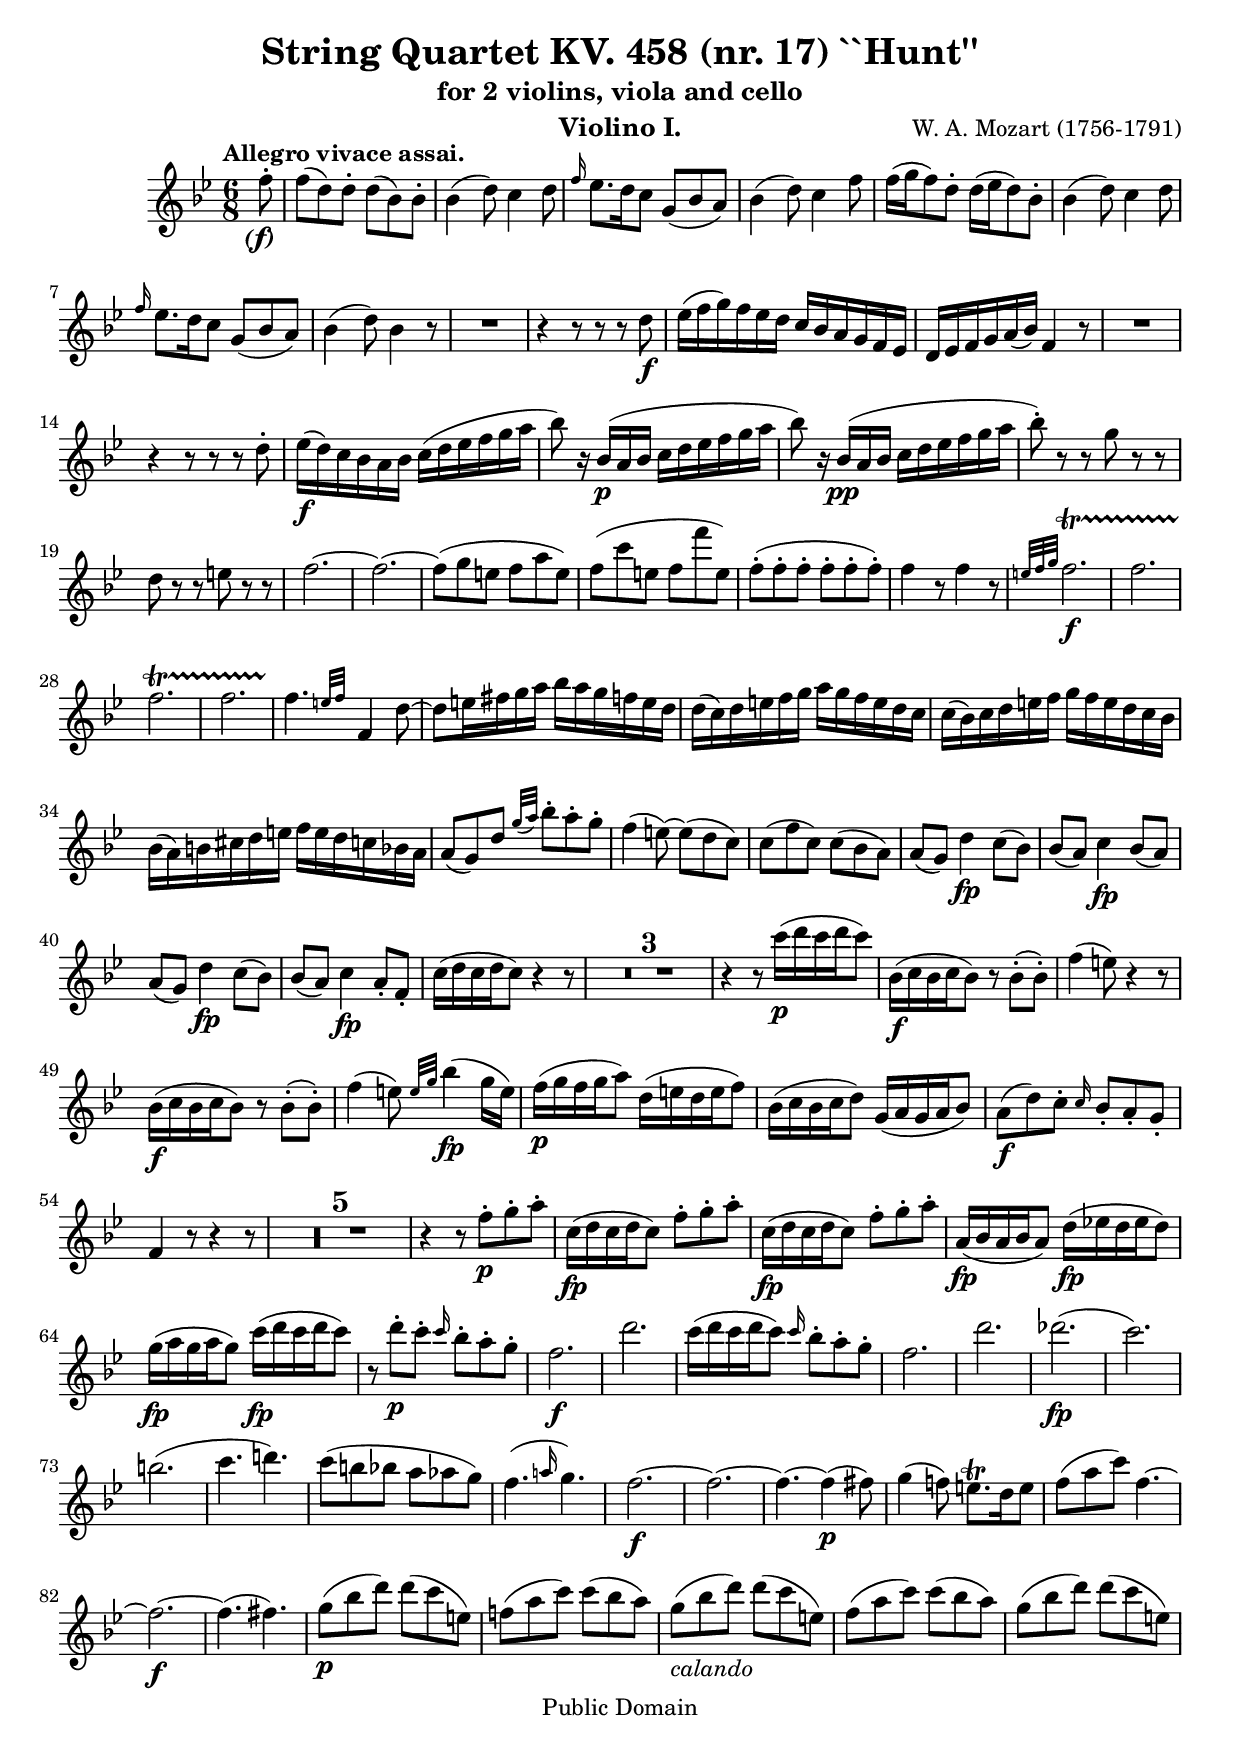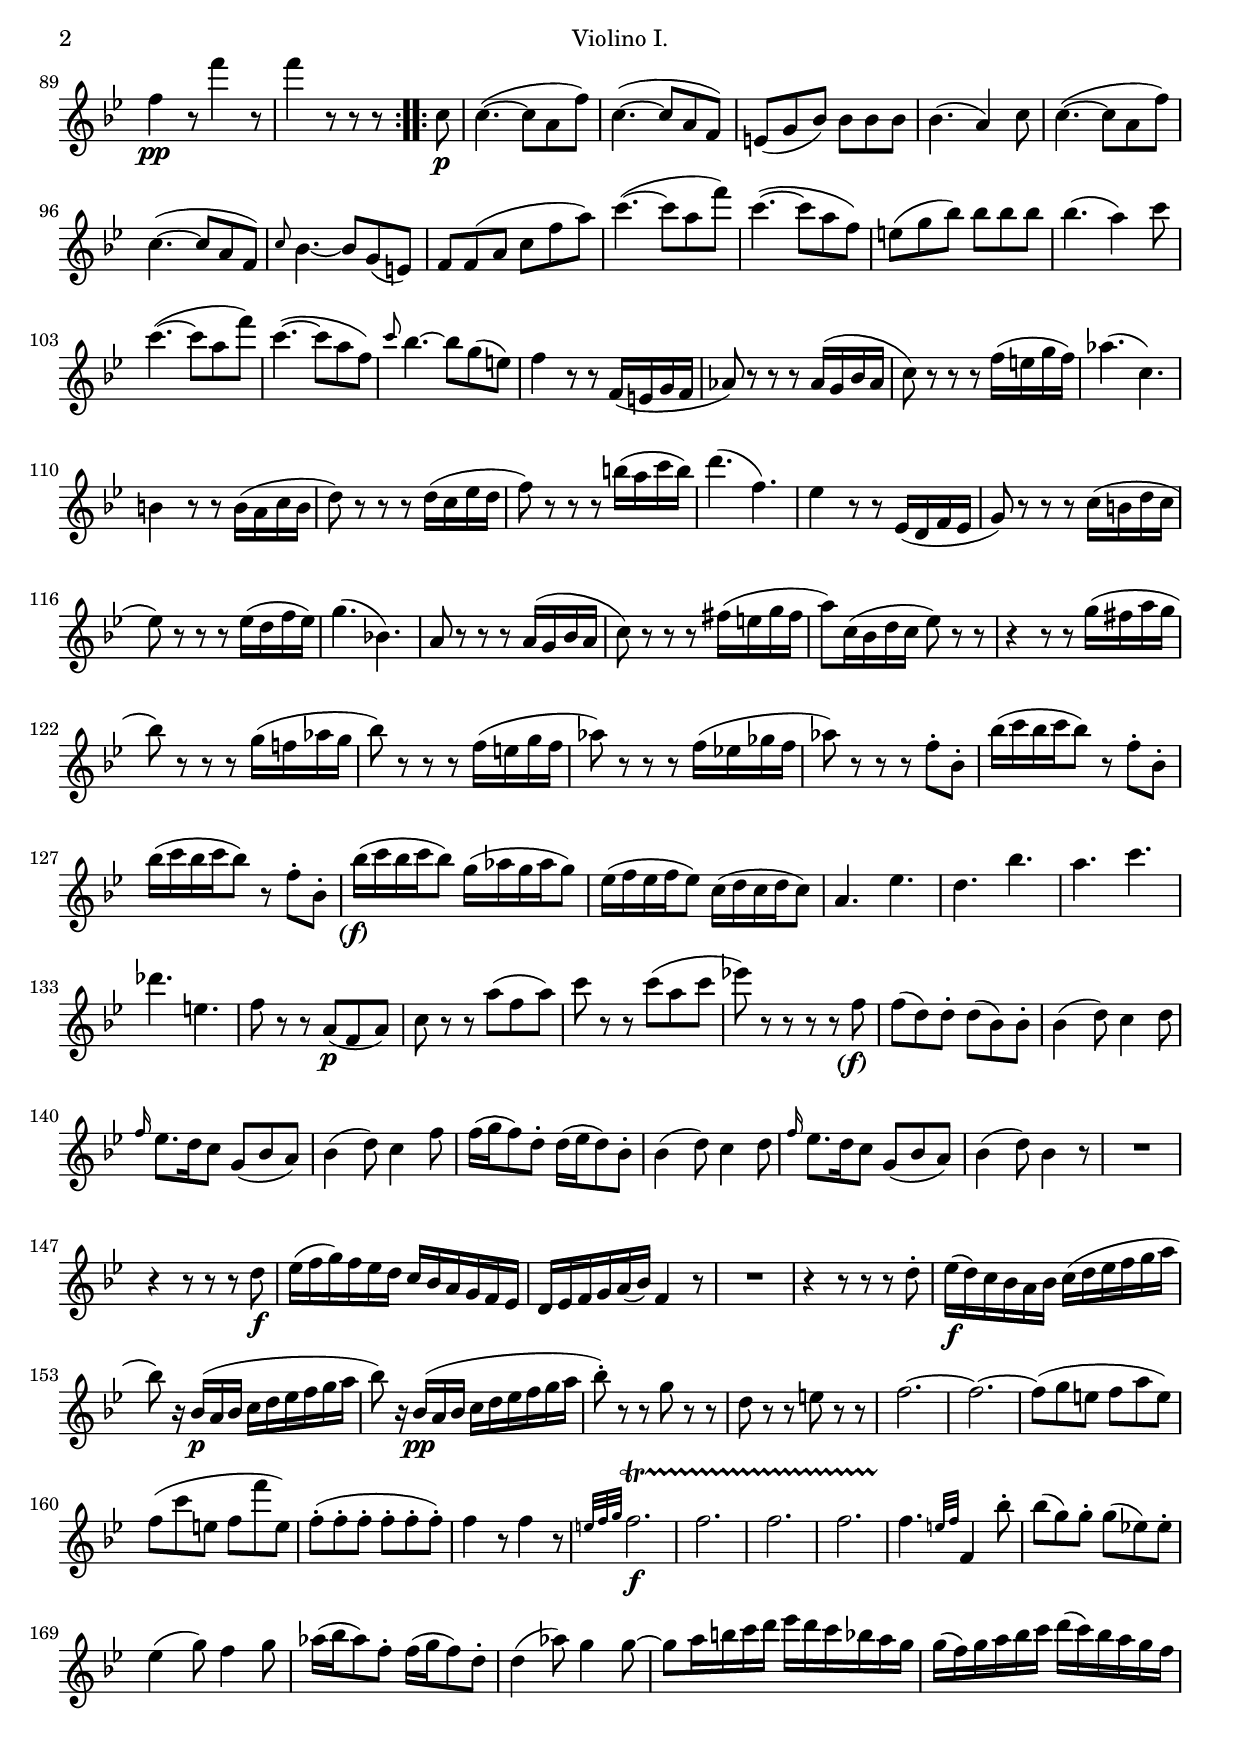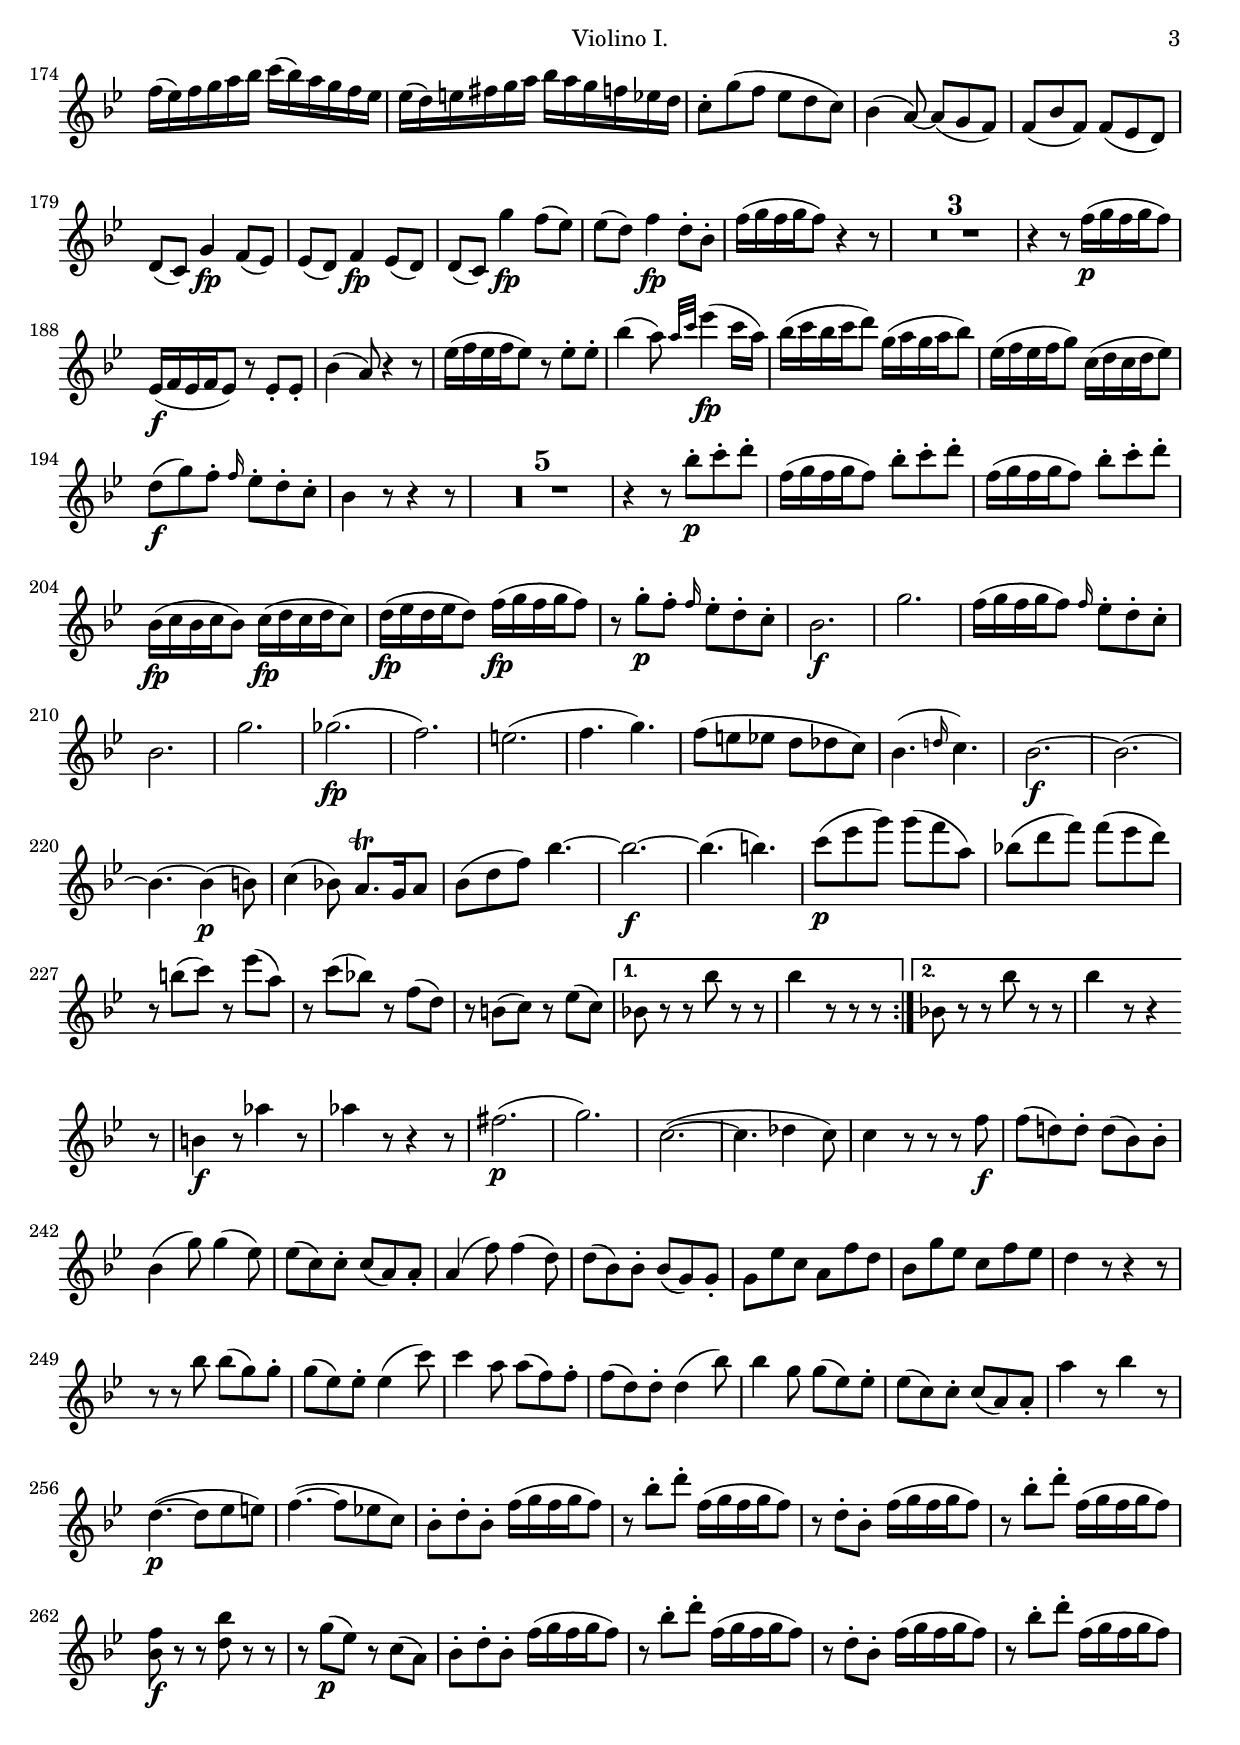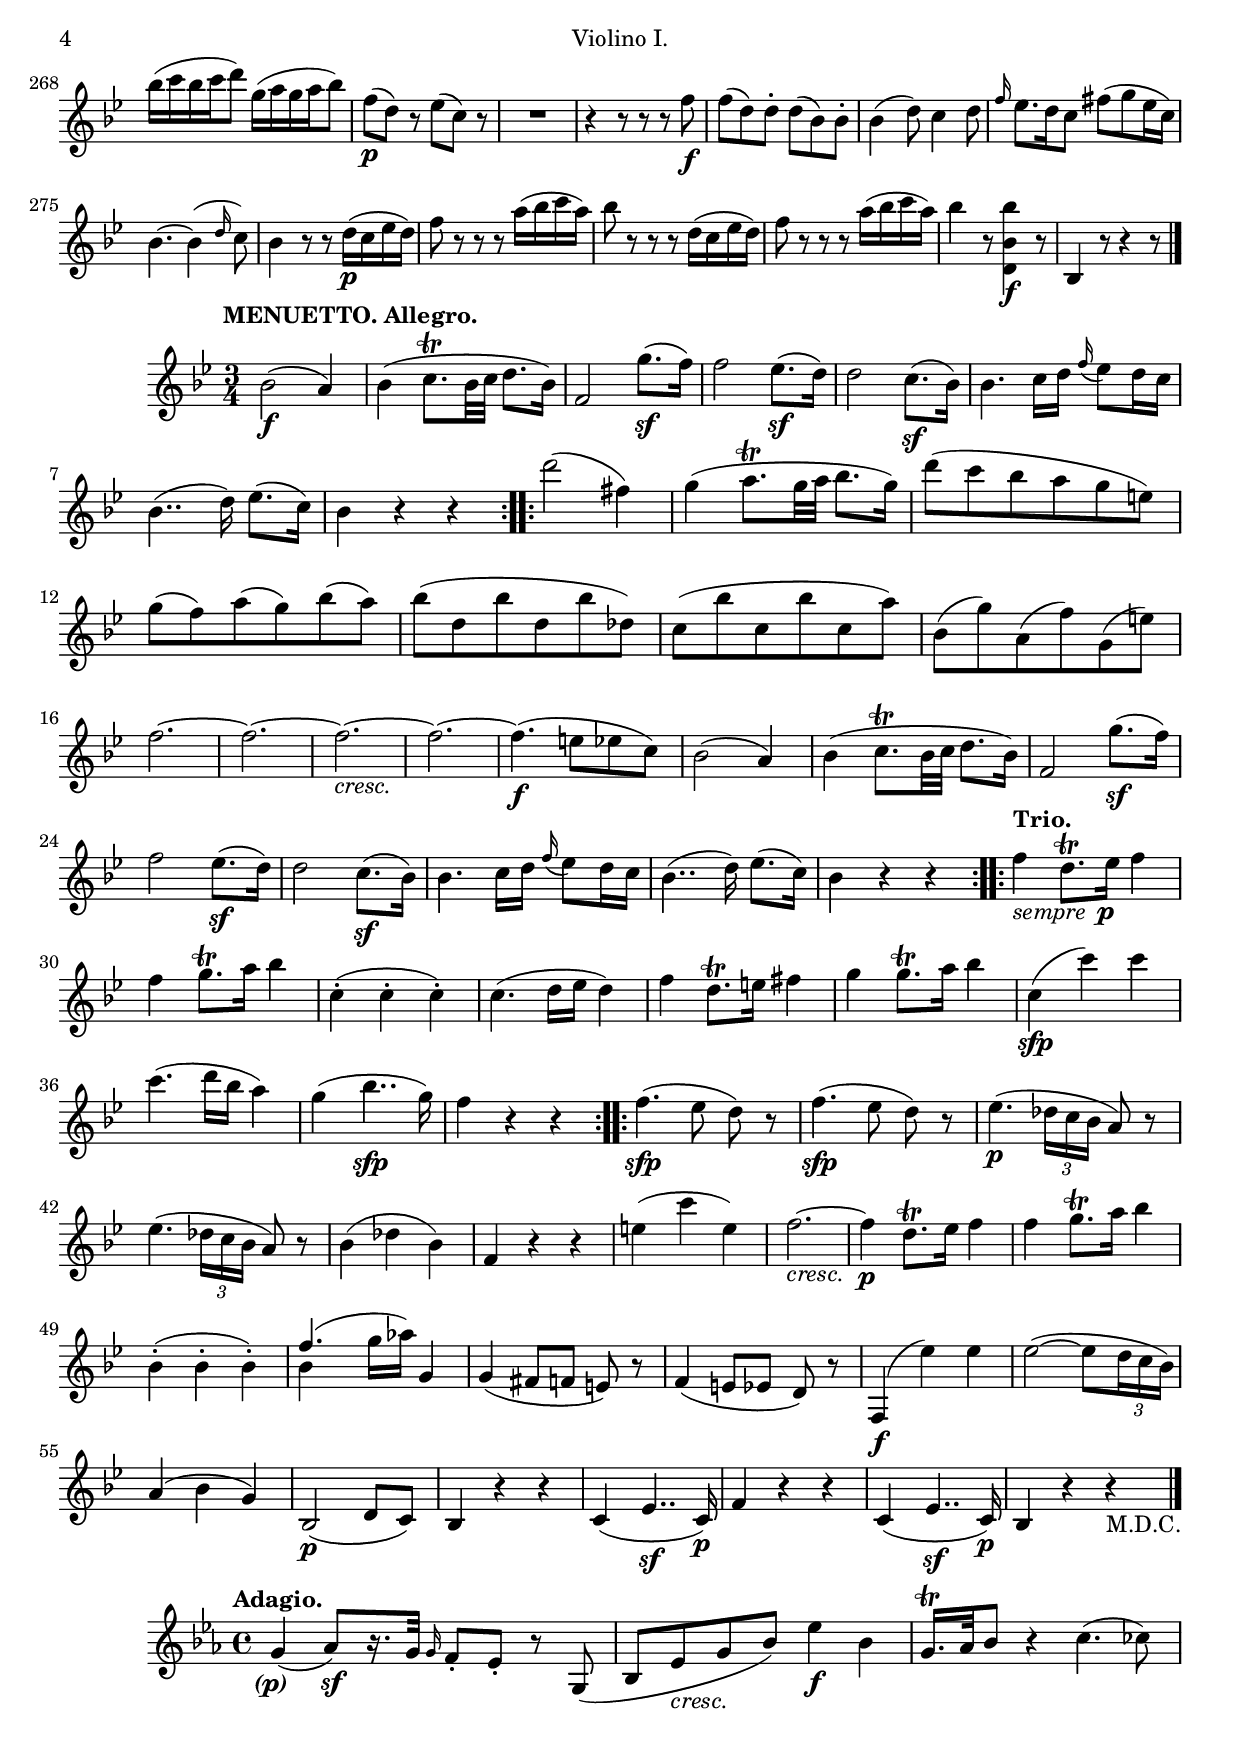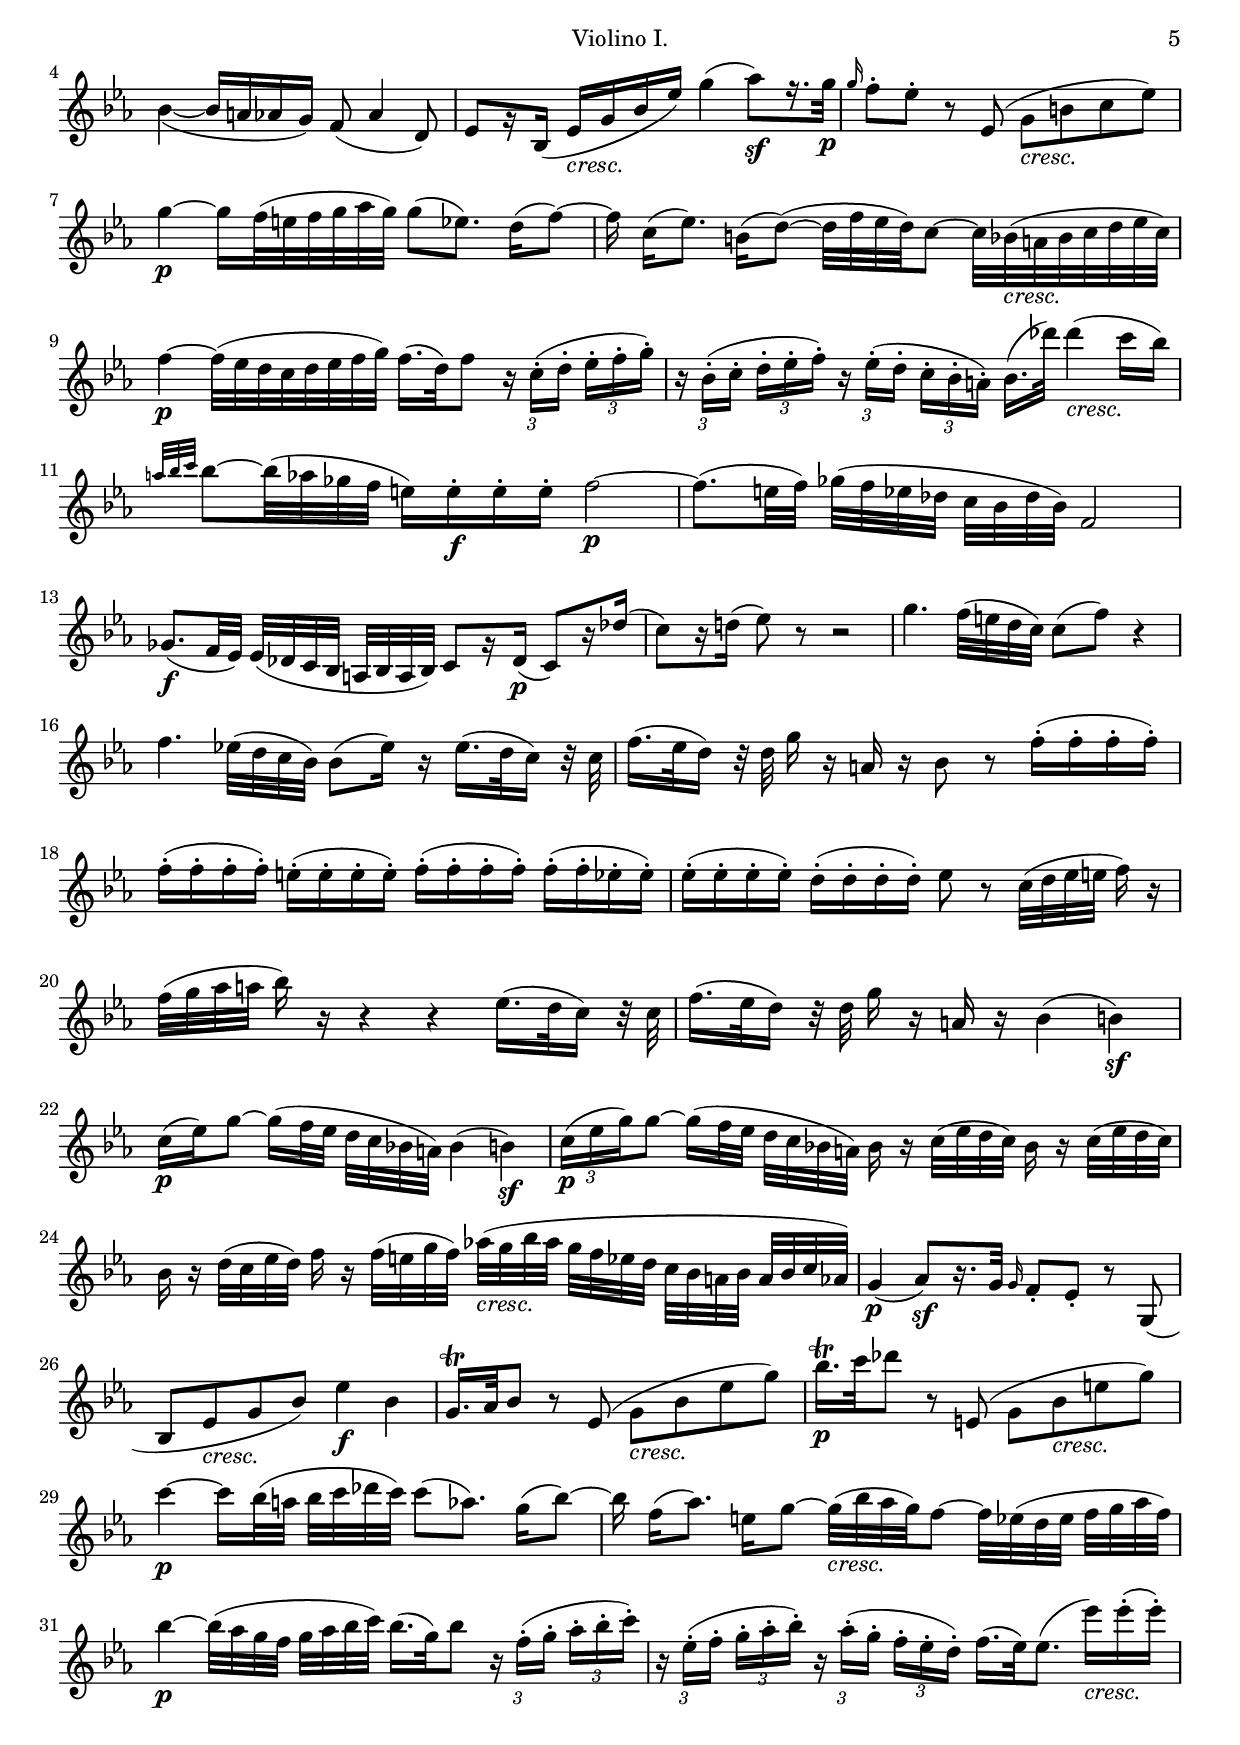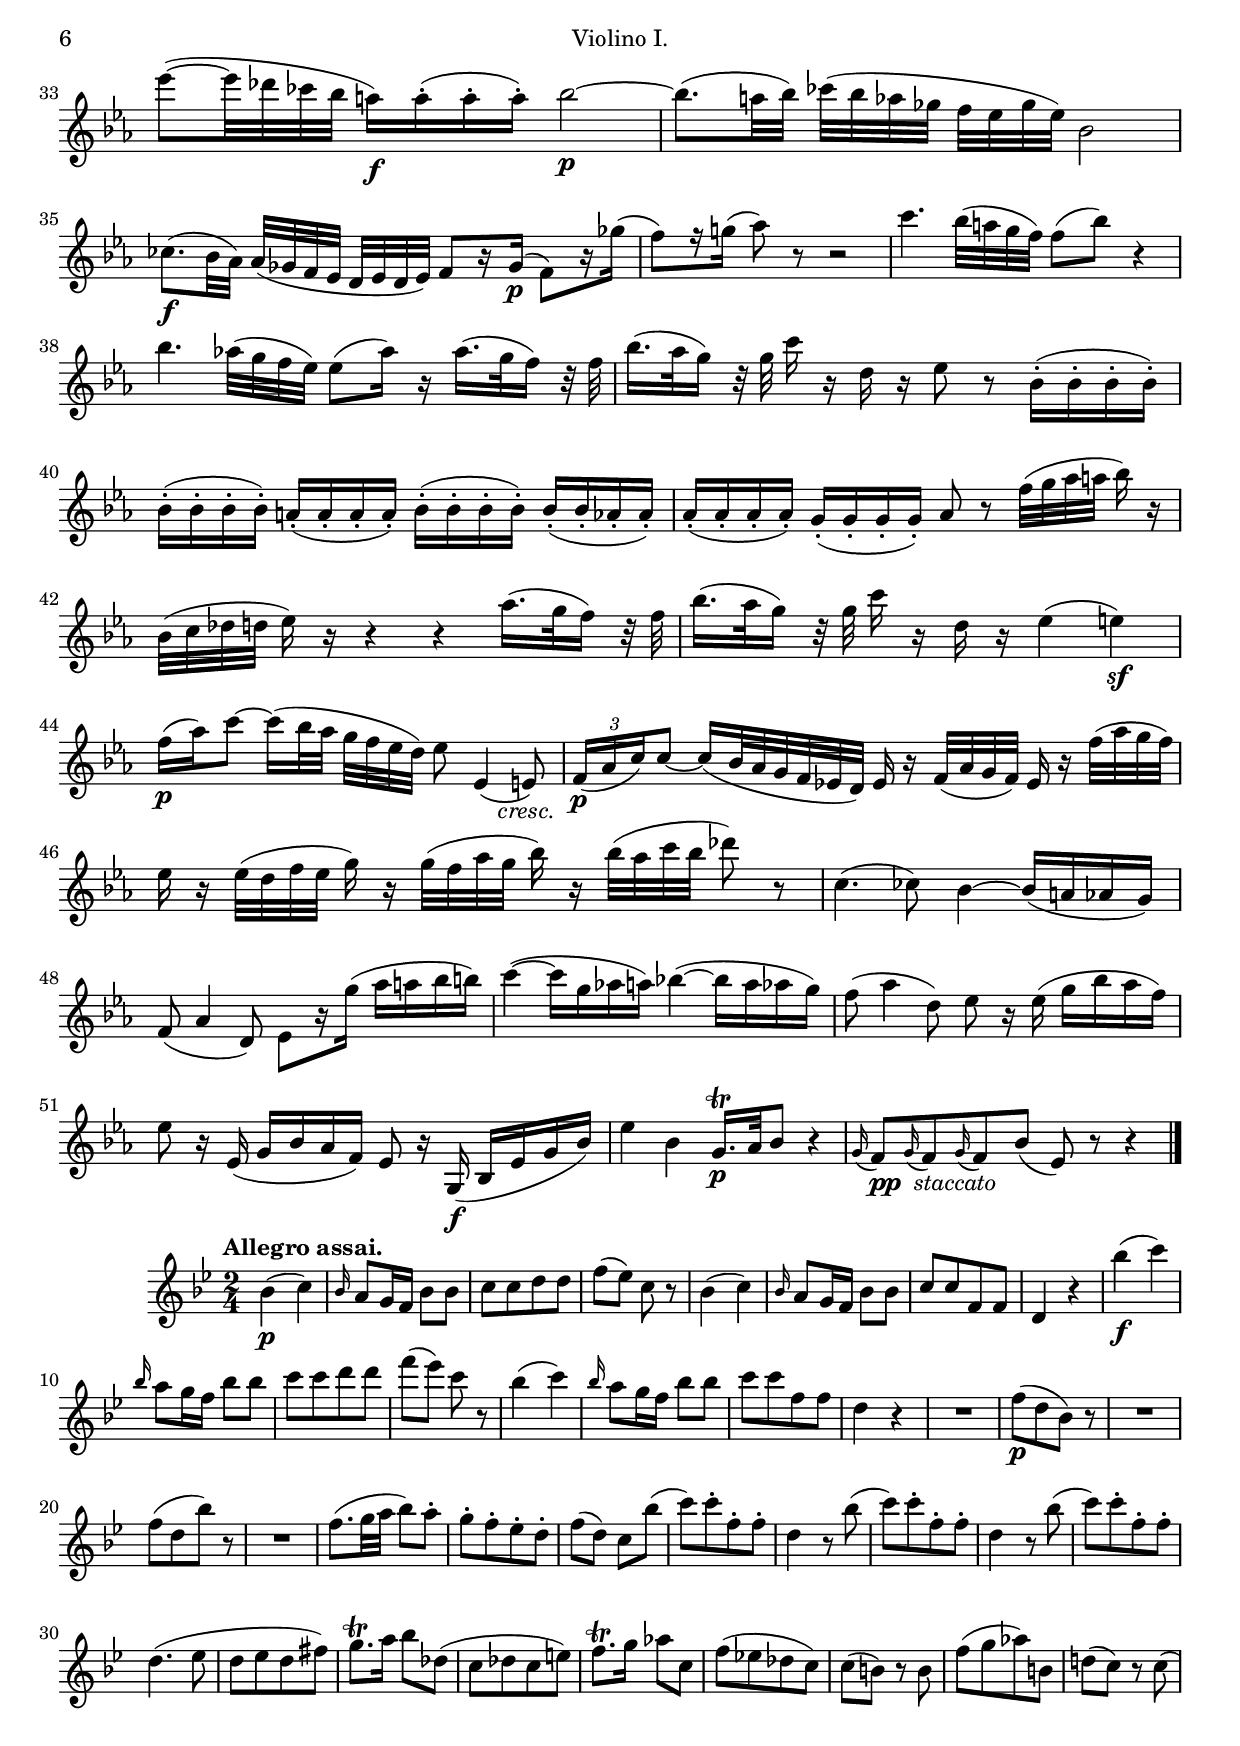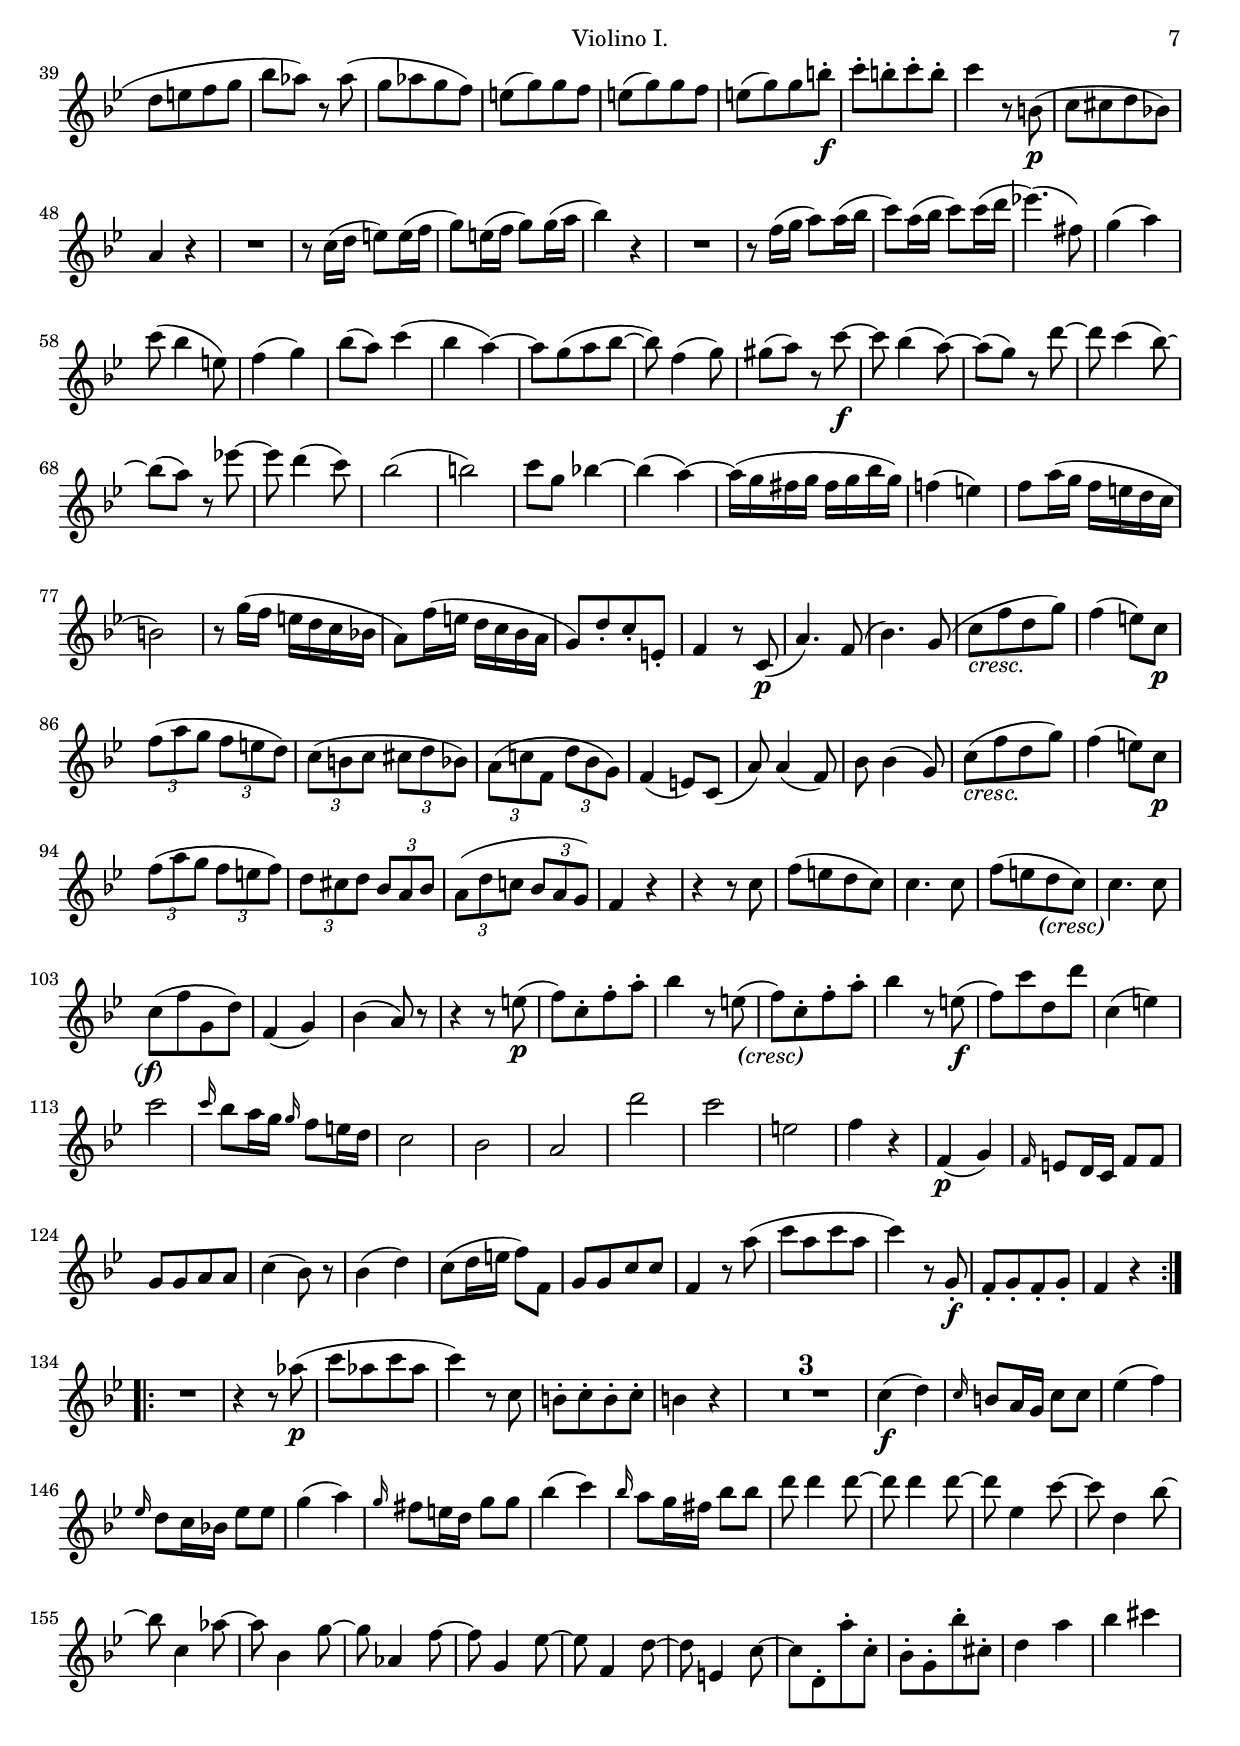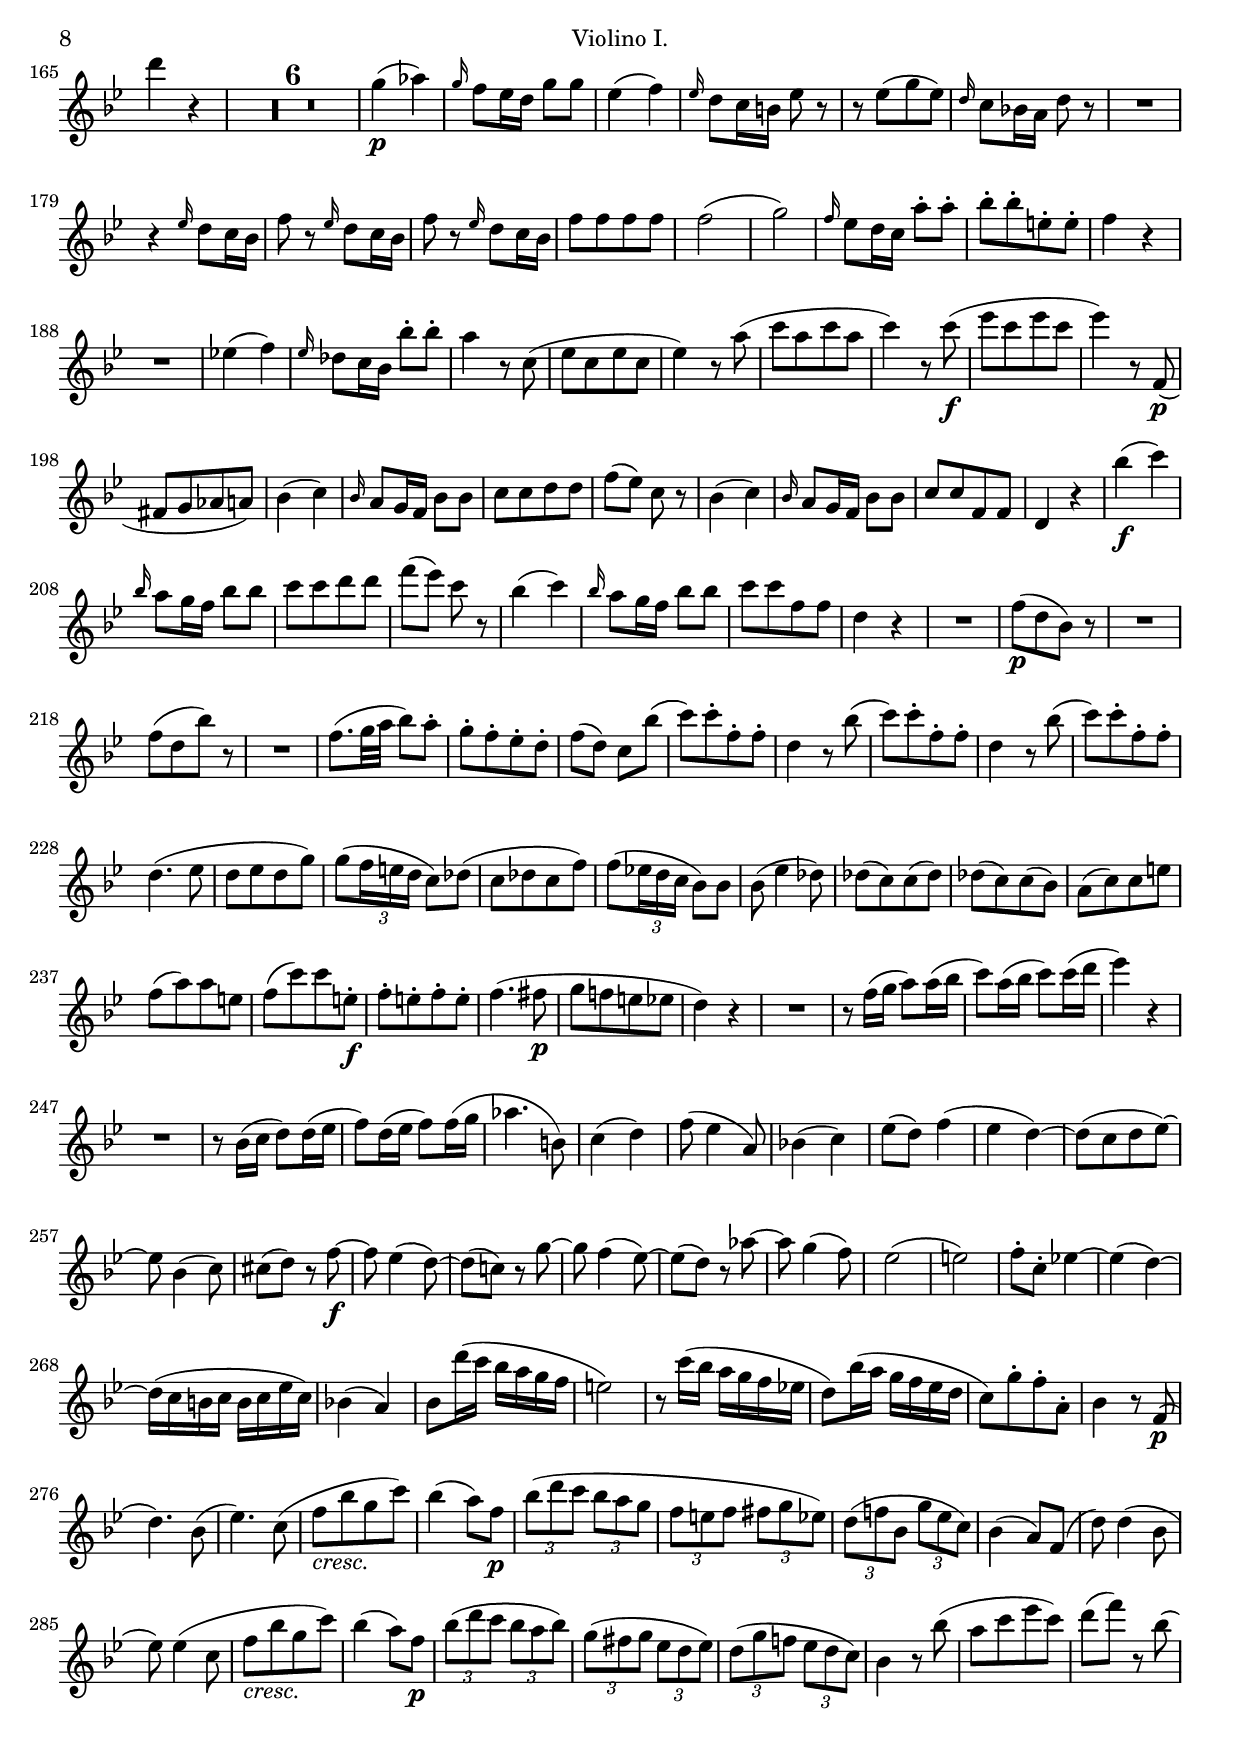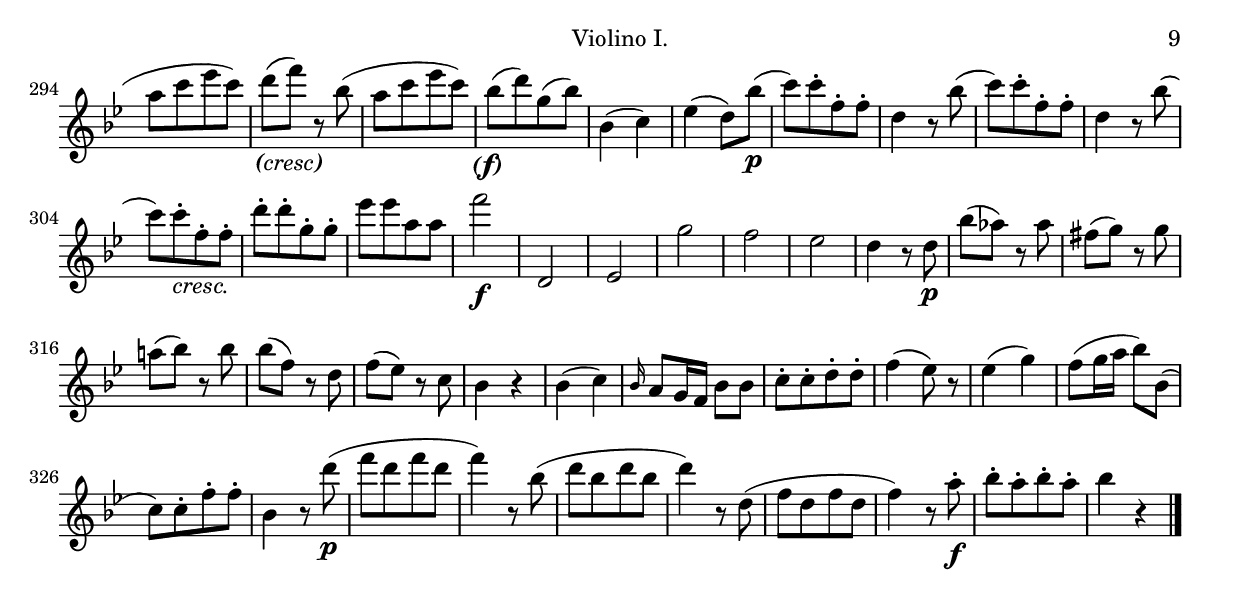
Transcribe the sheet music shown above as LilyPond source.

\version "2.16.0"

\include "defs.ily"

\header {
    instrument = "Violino I."
}

\layout {
    \compressFullBarRests
}

\version "2.16.0"

violinIFirstMov =  \relative f'' {
    \key bes \major
    \clef violin

    \noTupletBracket

    \repeat volta 2 {
	  f8-.-\parentF
	|  f[(  d) d-.]  d[(  bes) bes-.]
	| bes4(  d8) c4 d8
	| \grace f16 es8.[ d16 c8]  g[( bes  a)]
	| bes4(  d8) c4 f8
	|  f16[( g  f8) d-.]  d16[( es  d8) bes-.]
	| bes4(  d8) c4 d8
	| \grace f16 es8.[ d16 c8]  g[( bes  a)]
	| bes4(  d8) bes4 r8
	| R2.

% 10
	| r4 r8 r r d\f
	|  es16[( f  g) f es d]  c[ bes a g f es]
	|  d[ es f g a(  bes)] f4 r8
	| R2.
	| r4 r8 r r d'-.
	|  es16[(\f  d) c bes a bes]  c[( d es f g a]
	|  bes8) r16  bes,16[(\p a bes]  c[ d es f g a]
	|  bes8) r16  bes,16[(\pp a bes]  c[ d es f g a]
	|  bes8)-. r r g r r d r r e r r

% 20
	| f2. ~
	| f ~
	|  f8[( g e]  f[ a  e)]
	|  f[( c' e,]  f[ f'  e,)]
	|   f8[(-. f-. f-.]  f[-. f-.  f)-.] 
	| f4 r8 f4 r8
	| \grace { e32[ f g] } f2.\f\startTrillSpan
	| f
	| f
	| f
	| \afterGrace f4.\stopTrillSpan { e32[ f] } f,4 d'8 ~
	|  d[ e16 fis g a]  bes[ a g f e d]
	|  d[(  c) d e f g]  a[ g f e d c]
	|  c[(  bes) c d e f]  g[ f e d c bes]
	|  bes[(  a) b cis d e]  f[ e d c bes a]
	|  a8[(  g) d'] \grace { g32[(  a)] } bes8[-. a-. g-.]
	| f4(  e8) ~  e[( d  c)]
	|  c[( f  c)]  c[( bes  a)]
	|  a[(  g)] d'4\fp  c8[(  bes)]
	|  bes8[(  a)] c4\fp  bes8[(  a)]

% 40
	|  a[(  g)] d'4\fp  c8[(  bes)]
	|  bes8[(  a)] c4\fp  a8[-. f-.]
	|  c'16[( d c d  c8)] r4 r8
	| R2.*3
	| r4 r8  c'16[(\p d c d  c8)]
	|  bes,16[(\f c bes c  bes8)] r   bes8[(-.  bes)-.]
          
	| f'4(  e8) r4 r8
	|  bes16[(\f c bes c  bes8)] r   bes8[(-.  bes)-.]
          

% 50
	| f'4(  e8) \grace { e32[ g] } bes4(\fp  g16[  e)]
	|  f[(\p g f g  a8)]  d,16[( e d e  f8)]
	|  bes,16[( c bes c  d8)]  g,16[( a g a  bes8)]
	|  a8[(\f  d) c-.] \grace c16 bes8[-. a-. g-.]
	| f4 r8 r4 r8
	| R2.*5

% 60
	| r4 r8  f'8[-.\p g-. a-.]
	|  c,16[(\fp d c d  c8)]  f[-. g-. a-.]
	|  c,16[(\fp d c d  c8)]  f[-. g-. a-.]
	|  a,16[(\fp bes a bes  a8)]  d16[(\fp es! d es  d8)]
	|  g16[(\fp a g a  g8)]  c16[(\fp d c d  c8)]
	| r  d[-.\p c-.] \grace c16 bes8[-. a-. g-.]
	| f2.\f
	| d'
	|  c16[( d c d  c8)] \grace c16 bes8[-. a-. g-.]
	| f2.

% 70
	| d'
	| des(\fp
	|  c)
	| b(
	| c4.  d!)
	|  c8[( b bes]  a[ as  g)]
	| f4.( \grace a!16 g4.)
	| f2.\f ~
	| f ~
	| f4. ~ f4(\p  fis8)

% 80
	| g4(  f!8)  e8.[^\trill d16 e8]
	|  f[( a  c)] f,4. ~
	| f2.\f ~
	| f4.(  fis)
	|  g8[(\p bes  d)]  d[( c  e,)]
	|  f![( a  c)]  c[( bes  a)]
	|  g[(_ \markup{\italic "calando"} bes  d)]  d[( c  e,)]
	|  f[( a  c)]  c[( bes  a)]
	|  g[( bes  d)]  d[( c  e,)]
	| f4\pp r8 f'4 r8

% 90
	| f4 r8 r r
    }

    \repeat volta 2 {
        c,8\p \noBreak
	| c4.( ~  c8[ a  f')]
	| c4.( ~  c8[ a  f)]
	|  e[( g  bes)]  bes[ bes bes]
	| bes4.(  a4) c8
	| c4.( ~  c8[ a  f')]
	| c4.( ~  c8[ a  f)]
	| \grace c'8 bes4. ~  bes8[ g(  e)]
	|  f[ f( a]  c[ f  a)]
	| c4.( ~  c8[ a  f')]

% 100
	| c4.( ~  c8[ a  f)]
	|  e[( g  bes)]  bes[ bes bes]
	| bes4.(  a4) c8
	| c4.( ~  c8[ a  f')]
	| c4.( ~  c8[ a  f)]
	| \grace c'8 bes4. ~  bes8[ g(  e)]
	| f4 r8 r  f,16[( e g f]
	|  as8) r r r  as16[( g bes as]
	|  c8) r r r  f16[( e g  f)]
	| as4.(  c,)

% 110
	| b4 r8 r  b16[( a c b]
	|  d8) r r r  d16[( c es d]
	|  f8) r r r  b16[( a c  b)]
	| d4.(  f,)
	| es4 r8 r  es,16[( d f es]
	|  g8) r r r  c16[( b d c]
	|  es8) r r r  es16[( d f  es)]
	| g4.(  bes,!)
	| a8 r r r  a16[( g bes a]
	|  c8) r r r  fis16[( e g fis]

% 120
	|   a8)[ c,16( bes d c]  es8) r r
	| r4 r8 r  g16[( fis a g]
	|  bes8) r r r  g16[( f! as g]
	|  bes8) r r r  f16[( e g f]
	|  as8) r r r  f16[( es! ges f]
	|  as8) r r r  f[-. bes,-.]
	|  bes'16[( c bes c  bes8)] r  f[-. bes,-.]
	|  bes'16[( c bes c  bes8)] r  f[-. bes,-.]
	| bes'16[(-\parentF c bes c  bes8)]
	   g16[( as g as  g8)]
	|  es16[( f es f  es8)]  c16[( d c d  c8)]

% 130
	| a4. es'
	| d bes'
	| a c
	| des e,
	| f8 r r  a,[(\p f  a)]
	| c r r  a'[( f  a)]
	| c r r  c[( a c]
	|  es!) r r r r f,-\parentF
	|  f[(  d) d-.]  d[(  bes) bes-.]
	| bes4(  d8) c4 d8

% 140
	| \grace f16 es8.[ d16 c8]  g[( bes  a)]
	| bes4(  d8) c4 f8
	|  f16[( g  f8) d-.]  d16[( es  d8) bes-.]
	| bes4(  d8) c4 d8
	| \grace f16 es8.[ d16 c8]  g[( bes  a)]
	| bes4(  d8) bes4 r8
	| R2.
	| r4 r8 r r d\f
	|  es16[( f  g) f es d]  c[ bes a g f es]
	|  d[ es f g a(  bes)] f4 r8

% 150
	| R2.
	| r4 r8 r r d'-.
	|  es16[(\f  d) c bes a bes]  c[( d es f g a]
	|  bes8) r16  bes,16[(\p a bes]  c[ d es f g a]
	|  bes8) r16  bes,16[(\pp a bes]  c[ d es f g a]

	% This bar is not present in the Breitkopf & Haertel score,
	% but it is likely to be a mistake (see the Philips recording
	% of this movement with Quartetto Italiano).
	|  bes8)-. r r g r r d r r e r r

	| f2. ~
	| f ~
	|  f8[( g e]  f[ a  e)]
	|  f[( c' e,]  f[ f'  e,)]

% 160
	|   f8[(-. f-. f-.]  f[-. f-.  f)-.] 
	| f4 r8 f4 r8
	| \grace { e32[ f g] } f2.\f\startTrillSpan
	| f
	| f
	| f
	| f4.\stopTrillSpan \grace { e32[ f] } f,4 bes'8-.
	|  bes[(  g) g-.]  g[(  es!) es-.]
	| es4(  g8) f4 g8
	|  as16[( bes  as8) f-.]  f16[( g  f8) d-.]

% 170
        | d4(  as'8) g4 g8 ~
	|  g[ a16 b c d]  es[ d c bes a g]
	|  g[(  f) g a bes c]  d[(  c) bes a g f]
	|  f[(  es) f g a bes]  c[(  bes) a g f es]
	|  es[(  d) e fis g a]  bes[ a g f es d]
	|  c8[-. g'( f]  es[ d  c)]
	| bes4(  a8) ~  a[( g  f)]
	|  f[( bes  f)]  f[( es  d)]
	|  d[(  c)] g'4\fp  f8[(  es)]
	|  es[(  d)] f4\fp  es8[(  d)]

% 180
	|  d[(  c)] g''4\fp  f8[(  es)]
	|  es[(  d)] f4\fp  d8[-. bes-.]
	|  f'16[( g f g  f8)] r4 r8
	| R2.*3
	| r4 r8  f16[(\p g f g  f8)]
	|  es,16[(\f f es f  es8)] r  es[-. es-.]
	| bes'4(  a8) r4 r8
	|  es'16[( f es f  es8)] r  es[-. es-.]

% 190
	| bes'4(  a8) \grace { a32[ c] } es4(\fp  c16[  a)]
	|  bes16[( c bes c  d8)]  g,16[( a g a  bes8)]
	|  es,16[( f es f  g8)]  c,16[( d c d  es8)]
	|  d[(\f  g) f-.] \grace f16 es8[-. d-. c-.]
	| bes4 r8 r4 r8
	| R2.*5

% 200
        | r4 r8  bes'[-.\p c-. d-.]
	|  f,16[( g f g  f8)]  bes8[-. c-. d-.]
	|  f,16[( g f g  f8)]  bes8[-. c-. d-.]
	|  bes,16[(\fp c bes c  bes8)]  c16[(\fp d c d  c8)]
	|  d16[(\fp es d es  d8)]  f16[(\fp g f g  f8)]
	| r8  g[-.\p f-.] \grace f16 es8[-. d-. c-.]
	| bes2.\f
	| g'
	|  f16[( g f g  f8)] \grace f16 es8[-. d-. c-.]
	| bes2.
	| g'
	| ges(\fp
	|  f)
	| e(
	| f4.  g)
	|  f8[( e es]  d[ des  c)]
	| bes4.( \grace d!16 c4.)
	| bes2.\f ~
	| bes ~
	| bes4. ~ bes4(\p  b8)

% 220
	| c4(  bes!8)  a8.[^\trill g16 a8]
	|  bes8[( d  f)] bes4. ~
	| bes2.\f ~
	| bes4.(  b)
	|  c8[(\p es  g)]  g[( f  a,)]
	|  bes![( d  f)]  f[( es  d)]
	| r  b[(  c)] r  es[(  a,)]
	| r  c[(  bes!)] r  f[(  d)]
	| r  b[(  c)] r  es[(  c)]
    }

    \alternative {
        {
	  | bes!8 r r bes' r r 
	  | \set Timing.measureLength = #(ly:make-moment 5 8)
	    bes4 r8 r r
	}

	{
	  | \set Timing.measureLength = #(ly:make-moment 6 8)
	    bes,!8 r r bes' r r 
	  | bes4 r8 r4
	}
    }

      r8
    | b,4\f r8 as'4 r8
    | as4 r8 r4 r8
    | fis2.(\p
    |  g)
    | c,( ~
    | c4. des4  c8)
    | c4 r8 r r f\f
    |  f[(  d!) d-.]  d[(  bes) bes-.]
    | bes4(  g'8) g4(  es8)

% 240
    |  es[(  c) c-.]  c[(  a) a-.]
    | a4(  f'8) f4(  d8)
    |  d[(  bes) bes-.]  bes[(  g) g-.]
    |  g[ es' c]  a[ f' d]
    |  bes[ g' es]  c[ f es]
    | d4 r8 r4 r8
    | r r bes'  bes[(  g) g-.]
    |  g[(  es) es-.] es4(  c'8)
    | c4 a8  a[(  f) f-.]
    |  f[(  d) d-.] d4(  bes'8)

% 250
    | bes4 g8  g[(  es) es-.]
    |  es[(  c) c-.]  c[(  a) a-.]
    | a'4 r8 bes4 r8
    | d,4.(\p ~  d8[ es  e)]
    | f4.( ~  f8[ es!  c)]
    |  bes[-. d-. bes-.]  f'16[( g f g  f8)]
    | r  bes[-. d-.]  f,16[( g f g  f8)]
    | r  d[-. bes-.]  f'16[( g f g  f8)]
    | r  bes[-. d-.]  f,16[( g f g  f8)]
    | <bes, f'>8\f r r <d bes'> r r

% 260
    | r  g[(\p  es)] r  c[(  a)]
    |  bes[-. d-. bes-.]  f'16[( g f g  f8)]
    | r  bes[-. d-.]  f,16[( g f g  f8)]
    | r  d[-. bes-.]  f'16[( g f g  f8)]
    | r  bes[-. d-.]  f,16[( g f g  f8)]
    |  bes16[( c bes c  d8)]  g,16[( a g a  bes8)]
    |  f8[(\p  d)] r  es[(  c)] r
    | R2.
    | r4 r8 r r f\f
    |  f[(  d) d-.]  d[(  bes) bes-.]

% 270
    | bes4(  d8) c4 d8
    | \grace f16 es8.[ d16 c8]  fis8[( g es16  c)]
    | bes4. ~ bes4( \grace d16 c8)
    | bes4 r8 r  d16[(\p c es  d)]
    | f8 r r r  a16[( bes c  a)]
    | bes8 r r r  d,16[( c es  d)]
    | f8 r r r  a16[( bes c  a)]
    | bes4 r8 <d,, bes' bes'>4\f r8
    | bes4 r8 r4 r8
}


\score {
    \context Staff <<
	\set Score.skipBars = ##t
	\set Staff.autoBeaming = ##f
        \set Staff.midiInstrument = #"violin"

	\time 6/8
	\partial 8

	\violinIFirstMov
	\context Voice = "markings" { \markingsI }
    >>

    
  \midi {
    \tempo 4 = 140
    }



    \layout { }
}

\version "2.16.0"

violinISecondMov =  \relative bes' {
    \key bes \major
    \clef violin

    \noTupletBracket

    \repeat volta 2 {
	bes2(\f  a4)
	|  bes4(  c8.[^\trill  bes32 c]
           d8.[  bes16)]
	| f2  g'8.[(\sf  f16)]
	| f2  es8.[(\sf  d16)]
	| d2  c8.[(\sf  bes16)]
	| bes4.  c16[ d] \grace f16( es8)[ d16 c]
	| bes4..(  d16)  es8.[(  c16)]
	| bes4 r r
    }

    \repeat volta 2 {
	| d'2(  fis,4)

% 10
	| g4(   a8.[^\trill  g32 a]
           bes8.[  g16)]
	|  d'8[( c bes a g  e)]
	|  g[(  f) a(  g) bes(  a)]
	|  bes[( d, bes' d, bes'  des,)]
	|  c[( bes' c, bes' c,  a')]
	|  bes,[(  g') a,(  f') g,(  e')]
	| f2. ~
	| f ~
	| f_\cresc ~
	| f ~

% 20
	| f4.(\f   e8[ es  c)]
	| bes2(  a4)
	|  bes4(  c8.[^\trill  bes32 c]
           d8.[  bes16)]
	| f2  g'8.[(\sf  f16)]
	| f2  es8.[(\sf  d16)]
	| d2  c8.[(\sf  bes16)]
	| bes4.  c16[ d] \grace f16( 
   es8)[ d16 c]
	| bes4..(  d16)  es8.[(  c16)]
	| bes4 r r
    }

    \repeat volta 2 {
        |  f'4_ \markup{ {\italic "sempre "} {\dynamic "p"}}
            d8.[^\trill es16] f4
	| f  g8.[^\trill a16] bes4
	|  c,(-. c-.  c)-. 
	| c4.(  d16[ es]  d4)
	| f4  d8.[^\trill e16] fis4
	| g4  g8.[^\trill a16] bes4
	| c,(\sfp  c') c
	| c4.(  d16[ bes]  a4)
	| g( bes4..\sfp  g16)
	| \tag #'part {f4 r r
	  \override VoltaBracket #'stencil = ##f}
    }

    \alternative {
        {
	    \tag #'score {|f4 r r}
	}

	{
	    \tag #'score {|f4 r r}
	}
    }

    \repeat volta 2 {
        | f4.(\sfp es8  d) r

% 40
        | f4.(\sfp es8  d) r
	| es4.(\p \times 2/3 {  des16[ c bes] }  a8) r
	| es'4.( \times 2/3 {  des16[ c bes] }  a8) r
	| bes4( des  bes)
	| f r r
	| e'( c'  e,)
	| f2._\cresc ~
	| f4\p  d8.[^\trill es16] f4
	| f  g8.[^\trill a16] bes4
	|  bes,(-. bes-.  bes)-. 
	| << { \voiceOne f'4.( \oneVoice g16[  as)] }
	  \new Voice { \voiceTwo bes,4 } >> g4
	| g4(  fis8[ f]  e) r
	| f4(  e8[ es]  d) r
	| f,4(\f  es'') es
	| es2( ~  es8[ \times 2/3 { d16 c  bes)] }
	| a4( bes  g)
	| bes,2(\p  d8[  c)]
	| bes4 r r
	| c( es4..\sf  c16)\p
	| f4 r r
	| c( es4..\sf  c16)\p
	| \tag #'part {bes4 r r
	  \override VoltaBracket #'stencil = ##f}
    }

    \alternative {
        {
	    \tag #'score {|bes4 r r}
	}

	{
	    \tag #'score {|bes4 r r}
	}
    }
}


\score {
    \context Staff <<
	\set Score.skipBars = ##t
	\set Staff.autoBeaming = ##f
        \set Staff.midiInstrument = #"violin"

	\time 3/4

	\removeWithTag #'score \violinISecondMov
	\context Voice = "markings" { \markingsII }
	\context Voice=markingsBis { \markingsIIbisSolo }
    >>

    
  \midi {
    \tempo 4 = 120
    }



    \layout { }
}

\version "2.16.0"

violinIThirdMov =  \relative g' {
    \key es \major
    \clef violin

    \noTupletBracket

      g4(-\parentP   as8)[\sf  r16. g32] \grace g16 f8[-. es-.] r g,(
    |  bes[  es_\cresc  g  bes)] es4\f bes
    |  g16.[^\trill as32 bes8] r4 c4.(  ces8)
    | \slurDown bes4( ~  bes16[ a as  g)] \slurNeutral f8( as4  d,8)

% 5
    |  es8[  r16 bes(]   es[_\cresc  g
      bes  es)] g4(   as8)[\sf  r16. g32\p]
    | \grace g16 f8[-. es-.] r es,(  g[_\cresc b c  es)]
    | g4\p ~  g16[ f32( e f g as  g)]  g8[(  es8.)]  d16[(  f8)] ~
    | f16  c[(  es8.)]  b16[(  d8)(] ~  d32[ f es  d) c8] ~  c32[
      bes(_\cresc a bes c d es  c)]
    | f4\p ~  f32[( es d c d es f  g)]  f16.[(  d32) f8] \times 2/3 {
      r16  c[(-. d-.] } \times 2/3 {  es[-. f-.  g)-.] }

% 10
    | \times 2/3 { r16  bes,[(-. c-.] } \times 2/3 {  d[-. es-.  f)-.] }
      \times 2/3 { r16  es[(-. d-.] } \times 2/3 {  c[-. bes-.  a)-.] }
       bes16.[(  des'32)] des4(_\cresc  c16[  bes)]
    | \grace { a32[ bes c] } bes8[ ~ bes32( as! ges f]   e16)[
      e-.\f e-. e-.] f2\p ~
    |  f8.[( e32  f)]  ges[( f es des]  c[ bes des  bes)] f2
    |  ges8.[(\f f32  es)]  es[( des c bes]  a[ bes a  bes)]  c8[
       r16 des(\p]   c8)[  r16 des'(]
    |   c8)[  r16 d!(]  es8) r r2

% 15
    | g4.  f32[( e d  c)]  c8[(  f)] r4
    | f4.  es!32[( d c  bes)]  bes8[(  es16)] r  es16.[( d32  c16)] r32 c
    |  f16.[( es32  d16)] r32 d g16 r a, r bes8 r  f'16[(-. f-. f-.  f)-.]
    |  f[(-. f-. f-.  f)-.]  e[(-. e-. e-.  e)-.]  f[(-. f-. f-.  f)-.]
       f[(-. f-. es-.  es)-.]
    |  es[(-. es-. es-.  es)-.]  d[(-. d-. d-.  d)-.] es8 r  c32[( d es
      e]  f16) r

% 20
    |  f32[( g as a]  bes16) r r4 r  es,16.[( d32  c16)] r32 c
    |  f16.[( es32  d16)] r32 d g16 r a, r bes4(  b)\sf
    |  c16[(\p  es) g8] ~  g16[( f32 es]  d[ c bes!  a)] bes4(  b)\sf
    |  \times 2/3 { c16([\p es  g) } g8] ~  g16[( f32 es]  d[ c bes!  a)]
      bes16 r  c32[( es d  c)] bes16 r  c32[( es d  c)]
    | bes16 r  d32[( c es  d)] f16 r  f32[( e g  f)]  as![(_\cresc g
      bes as]  g[ f es d]  c[ bes a bes]  a[ bes c  as!)]

% 25
    | g4(\p   as8)[\sf  r16. g32] \grace g16 f8[-. es-.] r g,(
    |  bes[  es_\cresc  g  bes)] es4\f bes
    |  g16.[^\trill as32 bes8] r8  es,8(  g[_\cresc bes
      es  g)]
    |  bes16.[^\trill\p c32 des8] r e,,(  g[ bes_\cresc e  g)]
      
    | c4\p ~  c16[ bes32( a]  bes[ c des  c)]  c8[(  as8.)]  g16[(  bes8)] ~

% 30
    | bes16  f[(  as8.)]  e16[ g8] ~  g32[(_\cresc bes as  g) f8] ~
       f32[ es( d es]  f[ g as  f)]
    | bes4\p ~  bes32[( as g f]  g[ as bes  c)]  bes16.[(  g32) bes8]
      \times 2/3 { r16  f[(-. g-.] } \times 2/3 {  as[-. bes-.  c)-.] }
    | \times 2/3 { r16  es,[(-. f-.] } \times 2/3 {  g[-. as-.  bes)-.] }
      \times 2/3 { r16  as[(-. g-.] } \times 2/3 {  f[-. es-.  d)-.] }
       f16.[(  es32) es8.(]   es'16)[_\cresc  es(-.  es)-.]
      
    |  es8[( ~ es32 des ces bes]   a16)[\f  a(-. a-.  a)-.]
       bes2\p ~
    |  bes8.[( a32  bes)]  ces[( bes as ges]  f[ es ges  es)] bes2

% 35
    |  ces8.[(\f bes32  as)]  as[( ges f es]  d[ es d  es)]  f8[ 
      r16 ges(\p]   f8)[  r16 ges'!(]
    |   f8)[  r16 g!(]  as8) r r2
    | c4.  bes32[( a g  f)]  f8[(  bes)] r4
    | bes4.  as!32[( g f  es)]  es8[(  as16)] r  as16.[( g32  f16)] r32 f
    |  bes16.[( as32  g16)] r32 g c16 r d, r es8 r 
       bes16[(-. bes-. bes-.  bes)-.]

% 40
    |  bes[(-. bes-. bes-.  bes)-.]  a[(-. a-. a-.  a)-.]
       bes[(-. bes-. bes-.  bes)-.]  bes[(-. bes-. as-.  as)-.]
    |  as[(-. as-. as-.  as)-.]  g[(-. g-. g-.  g)-.]  as8 r
       f'32[( g as a]  bes16) r
    |  bes,32[( c des d]  es16) r r4 r  as16.[( g32  f16)] r32 f
    |  bes16.[( as32  g16)] r32 g c16 r d, r es4(  e)\sf
    |  f16[(\p  as) c8] ~  c16[( bes32 as]  g[ f es  d)] es8
      << { es,4(  e8) } { s8  s8_\cresc } >>

% 45
    |   \times 2/3 { f16([\p as  c) } c8]
       ~  c16[( bes32 as g f es!  d)]
      es16 r  f32[( as g  f)] es16 r  f'32[( as g  f)]
    | es16 r  es32[( d f es]  g16) r  g32[( f as g]  bes16) r  bes32[( as c
      bes]  des8) r
    | c,4.(  ces8) bes4 ~  bes16[( a as  g)]
    | f8( as4  d,8)  es[  r16 g'(]  as[ a bes  b)]
    | c4( ~  c16[ g as!  a)] bes!4( ~  bes16[ a as  g)]

% 50
    | f8( as4  d,8) es r16 es(  g[ bes as  f)]
    | es8 r16 es,(  g[ bes as  f)] es8 r16  g,(\f bes[ es g  bes)]
    | es4 bes  g16.[\p^\trill as32 bes8] r4
    | \appoggiatura g16 f8[_ \markup{ {\dynamic "pp"}
      {\italic " staccato"}} \appoggiatura g16 f8
   \appoggiatura g16 f8 bes(]  es,8) r r4
}


\score {
    \context Staff <<
	\set Score.skipBars = ##t
	\set Staff.autoBeaming = ##f
        \set Staff.midiInstrument = #"violin"

	\violinIThirdMov
	\context Voice = "markings" { \markingsIII }
    >>

    
  \midi {
    \tempo 4 = 40
    }



    \layout { }
}

\version "2.16.0"

violinIFourthMov =  \relative bes' {
    \key bes \major
    \clef violin

    \noTupletBracket

    \repeat volta 2 {
	bes4(\p  c)
	| \grace bes16 a8[ g16 f]  bes8[ bes]
	|  c[ c d d]
	|  f[(  es)] c r
	| bes4(  c)
	| \grace bes16 a8[ g16 f]  bes8[ bes]
	|  c[ c f, f]
	| d4 r
	| bes''4(\f  c)
	| \grace bes16 a8[ g16 f]  bes8[ bes]

% 10
	|  c[ c d d]
	|  f[(  es)] c r
	| bes4(  c)
	| \grace bes16 a8[ g16 f]  bes8[ bes]
	|  c[ c f, f]
	| d4 r
	| R2
	|  f8[(\p d  bes)] r
	| R2

% 20
	|  f'8[( d  bes')] r
	| R2
	|  f8.[( g32 a]   bes8)[ a-.]
	|  g[-. f-. es-. d-.]
	|  f[(  d)]  c[ bes'(]
	|   c)[ c-. f,-. f-.]
	| d4 r8 bes'(
	|   c)[ c-. f,-. f-.]
	| d4 r8 bes'(
	|   c)[ c-. f,-. f-.]

% 30
	| d4.( es8
	|  d[ es d  fis)]
	|  g8.[^\trill a16]  bes8[ des,(]
	|  c[ des c  e)]
	|  f8.[^\trill g16]  as8[ c,]
	|  f[( es! des  c)]
	|  c[(  b)] r b
	|  f'[( g  as) b,]
	|  d![(  c)] r c(
	|  d[ e f g]

% 40
	|  bes[  as)] r as(
	|  g[ as g  f)]
	|  e[(  g) g f]
	|  e[(  g) g f]
	|  e[(  g) g b-.\f]
	|  c[-. b-. c-. b-.]
	| c4 r8 b,8(\p
	|  c[ cis d  bes!)]
	| a4 r
	| R2

% 50
        | r8  c16[( d]   e8)[ e16( f]
	|   g8)[ e16( f]   g8)[ g16( a]
	|  bes4) r
	| R2
	| r8  f16[( g]   a8)[ a16( bes]
	|   c8)[ a16( bes]   c8)[ c16( d]
	|  es!4.)(  fis,8)
	| g4(  a)
	| c8( bes4  e,8)
	| f4(  g)

% 60
	|  bes8[(  a)] c4(
	| bes  a) ~
	|  a8[ g( a bes] ~
	|  bes) f4(  g8)
	|  gis[(  a)] r c\f ~
	| c bes4(  a8) ~
	|  a[(  g)] r d' ~
	| d c4(  bes8) ~
	|  bes[(  a)] r es'! ~
	| es d4(  c8)

% 70
	| bes2(
	|  b)
	|  c8[ g] bes!4 ~
	| bes(  a) ~
	|  a16[( g fis g]  fis[ g bes  g)]
	| f!4(  e)
	|  f8[ a16( g]  f[ e d c]
	|  b2)
	| r8  g'16[( f]  e[ d c bes!]
	|   a8)[ f'16( e]  d[ c bes a]

% 80
	|   g8)[ d'-. c-. e,-.]
	| f4 r8 c(\p
	|  a'4.) f8(
	|  bes4.)  \slurUp g8(
	|  c[_\cresc f d  g)] \slurNeutral 
	| f4(   e8)[ c\p]
	| \stemDown \times 2/3 {  f8[( a g] } \times 2/3 {  f[ e  d)] }
	| \times 2/3 {  c[( b c] } \times 2/3 {  cis[ d  bes)] }
	| \times 2/3 {  a[( c! f,] } \times 2/3 {  d'[ bes  g)] } \stemNeutral
	| f4(   e8)[ c(]

% 90
	|  a'8) a4(  f8)
	| bes bes4(  g8)
	|  c[(_\cresc f d  g)]
	| f4(   e8)[ c\p]
	| \times 2/3 {  f[( a g] } \times 2/3 {  f[ e  f)] }
	| \times 2/3 {  d[ cis d] } \times 2/3 {  bes[ a bes] }
	| \times 2/3 {  a[( d c!] } \times 2/3 {  bes[ a  g)] }
	| f4 r
	| r r8 c'8
	|  f[( e d  c)]

% 100
	| c4. c8
	|  f[( e d  c)_\parentCresc] \noBreak
	| c4. c8
 	| c[(-\parentF f g,  d')]
	| f,4(  g)
	| bes(  a8) r
	| r4 r8 e'(\p
	|   f)[ c-. f-. a-.]
	| bes4 r8 e,(
	|   f)[_\parentCresc c-. f-. a-.]

% 110
	| bes4 r8 e,(\f
	|   f)[ c' d, d']
	| c,4(  e)
	| c'2
	| \grace c16 bes8[ a16 g] \grace g16 f8[ e16 d]
	| c2
	| bes
	| a
	| d'
	| c

% 120
	| e,
	| f4 r
	|  f,(\p   g)
	| \grace f16 e8[ d16 c]  f8[ f]
	|  g[ g a a]
	| c4(  bes8) r
	| bes4(  d)
	|  c8[( d16 e]   f8)[ f,]
	|  g[ g c c]
	| f,4 r8 a'(

% 130
	|  c[ a c a]
	|  c4) r8 g,8-.\f
	|  f[-. g-. f-. g-.]
	| f4 r
    }

    \repeat volta 2 {
        | R2
	| r4 r8 as'(\p
	|  c[ as c as]
	|  c4) r8 c,
	|  b[-. c-. b-. c-.]
	| b4 r

% 140
	| R2*3
	| c4(\f  d)
	| \grace c16 b8[ a16 g]  c8[ c]
	| es4(  f)
	| \grace es16 d8[ c16 bes!]  es8[ es]
	| g4(  a)
	| \grace g16 fis8[ e16 d]  g8[ g]
	| bes4(  c)

% 150
	| \grace bes16 a8[ g16 fis]  bes8[ bes]
	| d8 d4 d8 ~
	| d d4 d8 ~
	| d es,4 c'8 ~
	| c d,4 bes'8 ~
	| bes c,4 as'8 ~
	| as bes,4 g'8 ~
	| g as,4 f'8 ~
	| f g,4 es'8 ~
	| es f,4 d'8 ~

% 160
	| d e,4 c'8 ~
	|  c[ d,-. a''-. c,-.]
	|  bes[-. g-. bes'-. cis,-.]
	| d4 a'
	| bes cis
	| d r
	| R2*6

% 172
        | g,4(\p  as)
	| \grace g16 f8[ es16 d]  g8[ g]
	| es4(  f)
	| \grace es16 d8[ c16 b] es8 r
	| r  es[( g  es)]
	| \grace d16 c8[ bes!16 a] d8 r
	| R2
	| r4 \grace es16 d8[ c16 bes]

% 180
	| f'8 r \grace es16 d8[ c16 bes]
	| f'8 r \grace es16 d8[ c16 bes]
	|  f'8[ f f f]
	| f2(  g)
	| \grace f16 es8[ d16 c]  a'8[-. a-.]
	|  bes[-. bes-. e,-. e-.]
	| f4 r
	| R2
	| es!4(  f)

% 190
	| \grace es16 des8[ c16 bes]  bes'8[-. bes-.]
	| a4 r8 c,(
	|  es[ c es c]
	|  es4) r8 a(
	|  c[ a c a]
	|  c4) r8 c(\f
	|  es[ c es c]
	|  es4) r8  f,,(\p  
	|  fis[ g as  a)]
	| bes4(  c)

% 200
	| \grace bes16 a8[ g16 f]  bes8[ bes]
	|  c[ c d d]
	|  f[(  es)] c r
	| bes4(  c)
	| \grace bes16 a8[ g16 f]  bes8[ bes]
	|  c[ c f, f]
	| d4 r
	| bes''4(\f  c)
	| \grace bes16 a8[ g16 f]  bes8[ bes]
	|  c[ c d d]

% 210
	|  f[(  es)] c r
	| bes4(  c)
	| \grace bes16 a8[ g16 f]  bes8[ bes]
	|  c[ c f, f]
	| d4 r
	| R2
	|  f8[(\p d  bes)] r
	| R2
	|  f'8[( d  bes')] r
	| R2

% 220
	|  f8.[( g32 a]   bes8)[ a-.]
	|  g[-. f-. es-. d-.]
	|  f[(  d)]  c[ bes'(]
	|   c)[ c-. f,-. f-.]
	| d4 r8 bes'(
	|   c)[ c-. f,-. f-.]
	| d4 r8 bes'(
	|   c)[ c-. f,-. f-.]
	| d4.( es8
	|  d[ es d  g)]

% 230
	|  g8[( \times 2/3 { f16 e d] }   c8)[ des(]
	|  c[ des c  f)]
	|  f8[( \times 2/3 { es!16 d c] }   bes8)[ bes]
	| bes( es4  des8)
	|  des[(  c) c(  des)]
	|  des[(  c) c(  bes)]
	|  a[(  c) c e]
	|  f[(  a) a e]
	|  f[(  c') c e,-.\f]
	|  f[-. e-. f-. e-.]

% 240
	| f4.( fis8\p
	|  g[ f! e es]
	|  d4) r
	| R2
	| r8  f16[( g]   a8)[ a16( bes]
	|   c8)[ a16( bes]   c8)[ c16( d]
	|  es4) r
	| R2
	| r8  bes,16[( c]   d8)[ d16( es]
	|   f8)[ d16( es]   f8)[ f16( g]

% 250
	| as4.  b,8)
	| c4(  d)
	| f8( es4  a,8)
	| bes!4(  c)
	|  es8[(  d)] f4(
	| es  d) ~
	|  d8[( c d  es)] ~
	| es bes4(  c8)
	|  cis[(  d)] r f\f ~
	| f es4(  d8) ~

% 260
	|  d[(  c!)] r g' ~
	| g f4(  es8) ~
	|  es[(  d)] r as' ~
	| as g4(  f8)
	| es2(
	|  e)
	|  f8[-. c-.] es!4 ~
	| es(  d) ~
	|  d16[( c b c]  b[ c es  c)]
	| bes!4(  a)

% 270
	|  bes8[ d'16( c]  bes[ a g f]
	|  e2)
	| r8  c'16[( bes]  a[ g f es!]
	|   d8)[ bes'16( a]  g[ f es d]
	|   c8)[ g'-. f-. a,-.]
	| bes4 r8 f(\p
	|  d'4.) bes8(
	|  es4.) c8(
	|  f[_\cresc bes g  c)]
	| bes4(   a8)[ f\p]

% 280
	| \times 2/3 {  bes8[( d c] } \times 2/3 {  bes[ a g] }
	| \times 2/3 {  f[ e f] } \times 2/3 {  fis[ g  es!)] }
	| \times 2/3 {  d[( f! bes,] } \times 2/3 {  g'[ es  c)] }
	| bes4(   a8)[ f(]
	|  d') d4( bes8
	|  es8) es4( c8
	|  f[_\cresc bes g  c)]
	| bes4(   a8)[ f\p]
	| \times 2/3 {  bes[( d c] } \times 2/3 {  bes[ a  bes)] }
	| \times 2/3 {  g[( fis g] } \times 2/3 {  es[ d  es)] }

% 290
	| \times 2/3 {  d[( g f!] } \times 2/3 {  es[ d  c)] }
	| bes4 r8 bes'(
	|  a[ c es  c)]
	|  d[(  f)] r bes,(
	|  a[ c es  c)]
	|  d[(  f)_\parentCresc] r bes,(
	|  a[ c es  c)]
	| bes[(-\parentF  d) g,(  bes)]
	| bes,4(  c)
	| es(   d8)[ bes'(\p]

% 300
	|   c8)[ c-. f,-. f-.]
	| d4 r8 bes'(
	|   c8)[ c-. f,-. f-.]
	| d4 r8 bes'(
	|   c8)[ c-._\cresc f,-. f-.]
	|  d'[-. d-. g,-. g-.]
	|  es'[ es a, a]
	| f'2\f
	| d,,
	| es

% 310
	| g'
	| f
	| es
	| d4 r8 d\p
	|  bes'[(  as)] r as
	|  fis[(  g)] r g
	|  a![(  bes)] r bes
	|  bes[(  f)] r d
	|  f[(  es)] r c
	| bes4 r

% 320
	| bes(  c)
	| \grace bes16 a8[ g16 f]  bes8[ bes]
	|  c[-. c-. d-. d-.]
	| f4(  es8) r
	| es4(  g)
	|  f8[( g16 a]   bes8)[ bes,(]
	|   c)[ c-. f-. f-.]
	| bes,4 r8 d'(\p
	|  f[ d f d]
	|  f4) r8 bes,(

% 330
	|  d[ bes d bes]
	|  d4) r8 d,(
	|  f[ d f d]
	|  f4) r8 a-.\f
	|  bes[-. a-. bes-. a-.]
	| bes4 r
    }
}


\score {
    \context Staff <<
	\set Score.skipBars = ##t
	\set Staff.autoBeaming = ##f
        \set Staff.midiInstrument = #"violin"

	\time 2/4

	\violinIFourthMov
	\context Voice = "markings" { \markingsIV }
    >>

    
  \midi {
    \tempo 4 = 140
    }



    \layout { }
}
